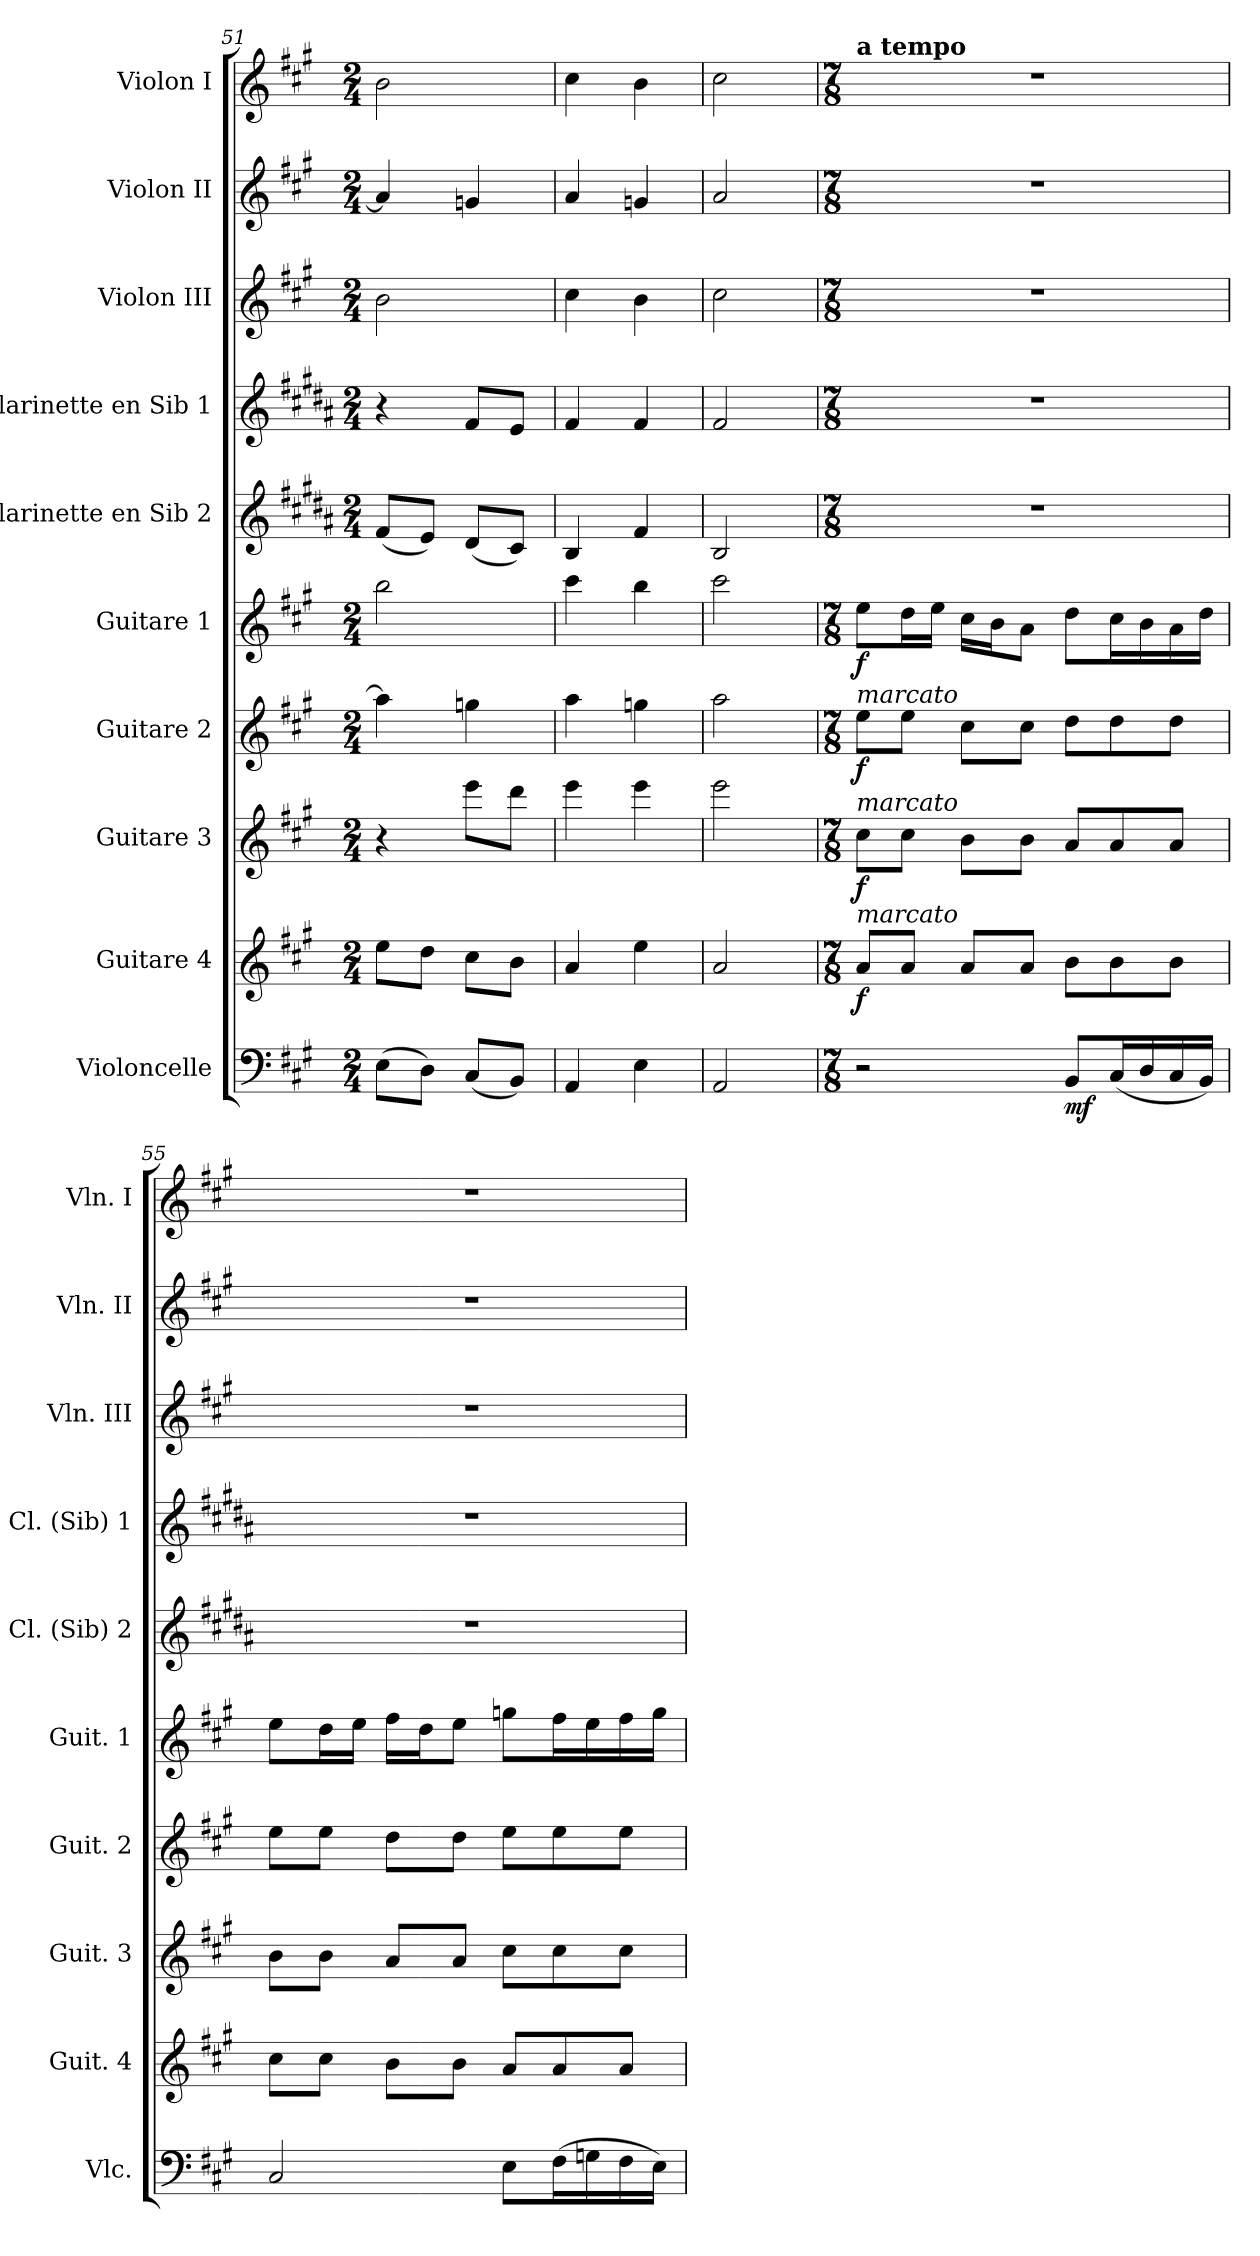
**kern	**dynam	**kern	**dynam	**kern	**dynam	**kern	**dynam	**kern	**dynam	**kern	**kern	**kern	**kern	**kern
*part10	*part10	*part9	*part9	*part8	*part8	*part7	*part7	*part6	*part6	*part5	*part4	*part3	*part2	*part1
*staff10	*staff10	*staff9	*staff9	*staff8	*staff8	*staff7	*staff7	*staff6	*staff6	*staff5	*staff4	*staff3	*staff2	*staff1
*I"Violoncelle	*	*I"Guitare 4	*	*I"Guitare 3	*	*I"Guitare 2	*	*I"Guitare 1	*	*I"Clarinette en Sib 2	*I"Clarinette en Sib 1	*I"Violon III	*I"Violon II	*I"Violon I
*I'Vlc.	*	*I'Guit. 4	*	*I'Guit. 3	*	*I'Guit. 2	*	*I'Guit. 1	*	*I'Cl. (Sib) 2	*I'Cl. (Sib) 1	*I'Vln. III	*I'Vln. II	*I'Vln. I
*clefF4	*	*clefG2	*	*clefG2	*	*clefG2	*	*clefG2	*	*clefG2	*clefG2	*clefG2	*clefG2	*clefG2
*	*	*ITrd7c12	*	*ITrd7c12	*	*ITrd7c12	*	*ITrd7c12	*	*ITrd1c2	*ITrd1c2	*	*	*
*k[f#c#g#]	*	*k[f#c#g#]	*	*k[f#c#g#]	*	*k[f#c#g#]	*	*k[f#c#g#]	*	*k[f#c#g#]	*k[f#c#g#]	*k[f#c#g#]	*k[f#c#g#]	*k[f#c#g#]
*A:	*	*A:	*	*A:	*	*A:	*	*A:	*	*A:	*A:	*A:	*A:	*A:
*M2/4	*	*M2/4	*	*M2/4	*	*M2/4	*	*M2/4	*	*M2/4	*M2/4	*M2/4	*M2/4	*M2/4
=51	=51	=51	=51	=51	=51	=51	=51	=51	=51	=51	=51	=51	=51	=51
(>8E\L	.	8e\L	.	4r	.	4a\]	.	2b\	.	(<8e/L	4r	2b\	4a/]	2b\
8D\J)	.	8d\J	.	.	.	.	.	.	.	8d/J)	.	.	.	.
(<8C#/L	.	8c#\L	.	8ee\L	.	4gn\	.	.	.	(<8c#/L	8e/L	.	4gn/	.
8BB/J)	.	8B\J	.	8dd\J	.	.	.	.	.	8B/J)	8d/J	.	.	.
!!LO:PB:g=z
=52	=52	=52	=52	=52	=52	=52	=52	=52	=52	=52	=52	=52	=52	=52
4AA/	.	4A/	.	4ee\	.	4a\	.	4cc#\	.	4A/	4e/	4cc#\	4a/	4cc#\
4E\	.	4e\	.	4ee\	.	4gn\	.	4b\	.	4e/	4e/	4b\	4gn/	4b\
=53	=53	=53	=53	=53	=53	=53	=53	=53	=53	=53	=53	=53	=53	=53
2AA/	.	2A/	.	2ee\	.	2a\	.	2cc#\	.	2A/	2e/	2cc#\	2a/	2cc#\
=54	=54	=54	=54	=54	=54	=54	=54	=54	=54	=54	=54	=54	=54	=54
*M7/8	*	*M7/8	*	*M7/8	*	*M7/8	*	*M7/8	*	*M7/8	*M7/8	*M7/8	*M7/8	*M7/8
!	!	!	!	!	!	!	!	!	!	!	!	!	!	!LO:TX:a:B:t=a tempo
!	!	!	!	!	!	!LO:TX:a:i:t=marcato	!	!	!	!	!	!	!	!
!	!	!	!	!LO:TX:a:i:t=marcato	!	!	!	!	!	!	!	!	!	!
!	!	!LO:TX:a:i:t=marcato	!	!	!	!	!	!	!	!	!	!	!	!
!	!	!	!LO:DY:b	!	!LO:DY:b	!	!LO:DY:b	!	!LO:DY:b	!	!	!	!	!
2r	.	8A/L	f	8c#\L	f	8e\L	f	8e\L	f	2..r	2..r	2..r	2..r	2..r
.	.	8A/J	.	8c#\J	.	8e\J	.	16d\L	.	.	.	.	.	.
.	.	.	.	.	.	.	.	16e\JJ	.	.	.	.	.	.
.	.	8A/L	.	8B\L	.	8c#\L	.	16c#\LL	.	.	.	.	.	.
.	.	.	.	.	.	.	.	16B\J	.	.	.	.	.	.
.	.	8A/J	.	8B\J	.	8c#\J	.	8A\J	.	.	.	.	.	.
!	!LO:DY:b	!	!	!	!	!	!	!	!	!	!	!	!	!
8BB/L	mf	8B\L	.	8A/L	.	8d\L	.	8d\L	.	.	.	.	.	.
(<16C#/L	.	8B\	.	8A/	.	8d\	.	16c#\L	.	.	.	.	.	.
16D/	.	.	.	.	.	.	.	16B\	.	.	.	.	.	.
16C#/	.	8B\J	.	8A/J	.	8d\J	.	16A\	.	.	.	.	.	.
16BB/JJ)	.	.	.	.	.	.	.	16d\JJ	.	.	.	.	.	.
=55	=55	=55	=55	=55	=55	=55	=55	=55	=55	=55	=55	=55	=55	=55
2C#/	.	8c#\L	.	8B\L	.	8e\L	.	8e\L	.	2..r	2..r	2..r	2..r	2..r
.	.	8c#\J	.	8B\J	.	8e\J	.	16d\L	.	.	.	.	.	.
.	.	.	.	.	.	.	.	16e\JJ	.	.	.	.	.	.
.	.	8B\L	.	8A/L	.	8d\L	.	16f#\LL	.	.	.	.	.	.
.	.	.	.	.	.	.	.	16d\J	.	.	.	.	.	.
.	.	8B\J	.	8A/J	.	8d\J	.	8e\J	.	.	.	.	.	.
8E\L	.	8A/L	.	8c#\L	.	8e\L	.	8gn\L	.	.	.	.	.	.
(>16F#\L	.	8A/	.	8c#\	.	8e\	.	16f#\L	.	.	.	.	.	.
16Gn\	.	.	.	.	.	.	.	16e\	.	.	.	.	.	.
16F#\	.	8A/J	.	8c#\J	.	8e\J	.	16f#\	.	.	.	.	.	.
16E\JJ)	.	.	.	.	.	.	.	16g\JJ	.	.	.	.	.	.
=	=	=	=	=	=	=	=	=	=	=	=	=	=	=
*-	*-	*-	*-	*-	*-	*-	*-	*-	*-	*-	*-	*-	*-	*-
